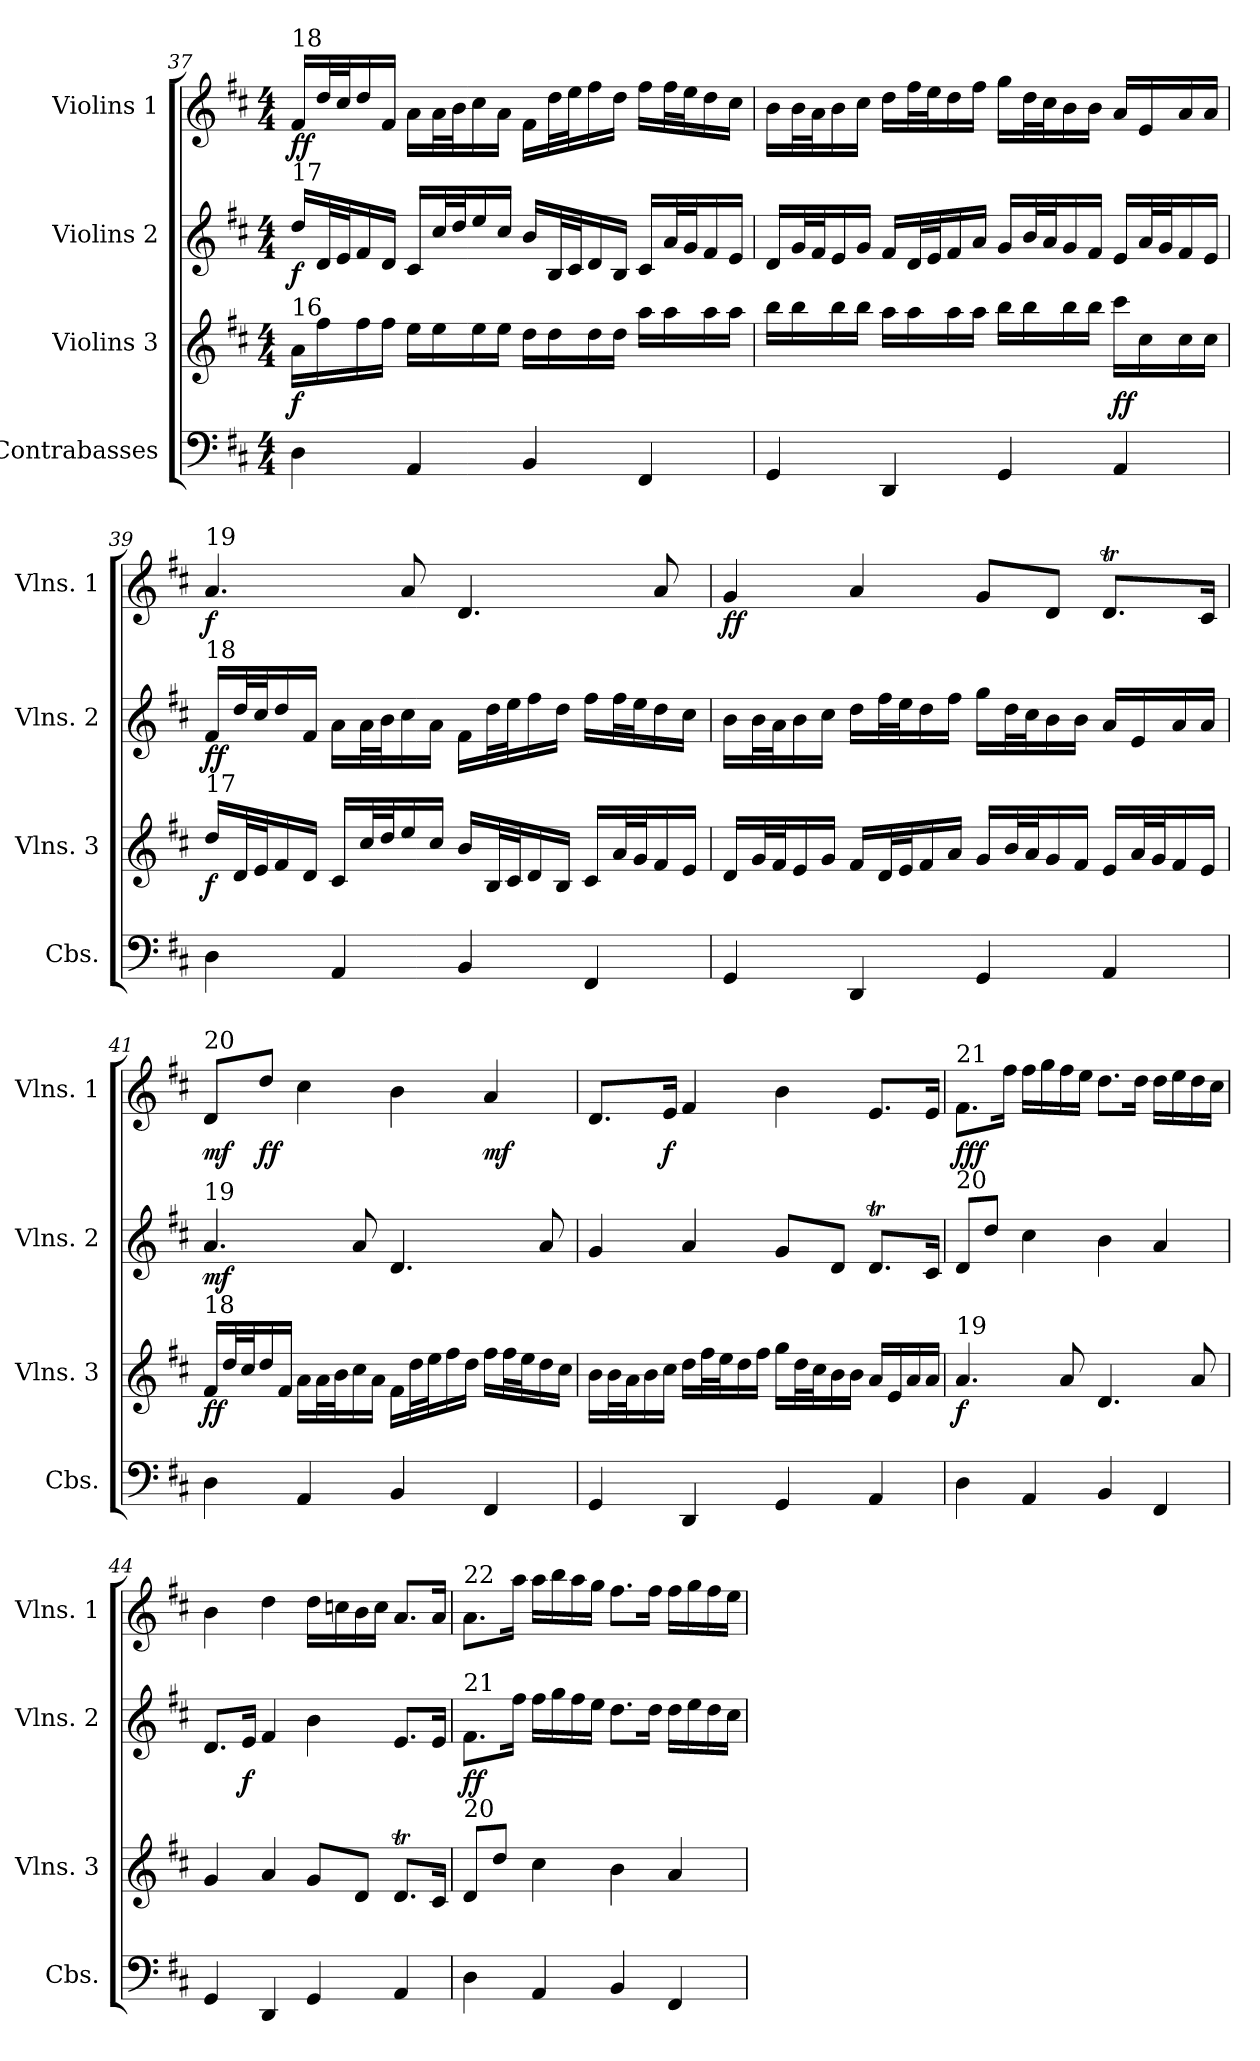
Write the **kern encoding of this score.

**kern	**kern	**dynam	**kern	**dynam	**kern	**dynam
*part4	*part3	*part3	*part2	*part2	*part1	*part1
*staff4	*staff3	*staff3	*staff2	*staff2	*staff1	*staff1
*I"Contrabasses	*I"Violins 3	*	*I"Violins 2	*	*I"Violins 1	*
*I'Cbs.	*I'Vlns. 3	*	*I'Vlns. 2	*	*I'Vlns. 1	*
!!LO:PB:g=z
*clefF4	*clefG2	*	*clefG2	*	*clefG2	*
*k[f#c#]	*k[f#c#]	*	*k[f#c#]	*	*k[f#c#]	*
*M4/4	*M4/4	*	*M4/4	*	*M4/4	*
=37	=37	=37	=37	=37	=37	=37
!	!	!	!	!	!LO:TX:a:t=18	!
!	!	!	!LO:TX:a:t=17	!	!	!
!	!LO:TX:a:t=16	!	!	!	!	!
!	!	!LO:DY:b	!	!LO:DY:b	!	!LO:DY:b
4D\	16a\LL	f	16dd/LL	f	16f#/LL	ff
.	16ff#\	.	32d/L	.	32dd/L	.
.	.	.	32e/J	.	32cc#/J	.
.	16ff#\	.	16f#/	.	16dd/	.
.	16ff#\JJ	.	16d/JJ	.	16f#/JJ	.
4AA/	16ee\LL	.	16c#/LL	.	16a\LL	.
.	16ee\	.	32cc#/L	.	32a\L	.
.	.	.	32dd/J	.	32b\J	.
.	16ee\	.	16ee/	.	16cc#\	.
.	16ee\JJ	.	16cc#/JJ	.	16a\JJ	.
4BB/	16dd\LL	.	16b/LL	.	16f#\LL	.
.	16dd\	.	32B/L	.	32dd\L	.
.	.	.	32c#/J	.	32ee\J	.
.	16dd\	.	16d/	.	16ff#\	.
.	16dd\JJ	.	16B/JJ	.	16dd\JJ	.
4FF#/	16aa\LL	.	16c#/LL	.	16ff#\LL	.
.	16aa\	.	32a/L	.	32ff#\L	.
.	.	.	32g/J	.	32ee\J	.
.	16aa\	.	16f#/	.	16dd\	.
.	16aa\JJ	.	16e/JJ	.	16cc#\JJ	.
!!LO:LB:g=z
=38	=38	=38	=38	=38	=38	=38
4GG/	16bb\LL	.	16d/LL	.	16b\LL	.
.	16bb\	.	32g/L	.	32b\L	.
.	.	.	32f#/J	.	32a\J	.
.	16bb\	.	16e/	.	16b\	.
.	16bb\JJ	.	16g/JJ	.	16cc#\JJ	.
4DD/	16aa\LL	.	16f#/LL	.	16dd\LL	.
.	16aa\	.	32d/L	.	32ff#\L	.
.	.	.	32e/J	.	32ee\J	.
.	16aa\	.	16f#/	.	16dd\	.
.	16aa\JJ	.	16a/JJ	.	16ff#\JJ	.
4GG/	16bb\LL	.	16g/LL	.	16gg\LL	.
.	16bb\	.	32b/L	.	32dd\L	.
.	.	.	32a/J	.	32cc#\J	.
.	16bb\	.	16g/	.	16b\	.
.	16bb\JJ	.	16f#/JJ	.	16b\JJ	.
!	!	!LO:DY:b	!	!	!	!
4AA/	16ccc#\LL	ff	16e/LL	.	16a/LL	.
.	16cc#\	.	32a/L	.	16e/	.
.	.	.	32g/J	.	.	.
.	16cc#\	.	16f#/	.	16a/	.
.	16cc#\JJ	.	16e/JJ	.	16a/JJ	.
!!LO:PB:g=z
=39	=39	=39	=39	=39	=39	=39
!	!	!	!	!	!LO:TX:a:t=19	!
!	!	!	!LO:TX:a:t=18	!	!	!
!	!LO:TX:a:t=17	!	!	!	!	!
!	!	!LO:DY:b	!	!LO:DY:b	!	!LO:DY:b
4D\	16dd/LL	f	16f#/LL	ff	4.a/	f
.	32d/L	.	32dd/L	.	.	.
.	32e/J	.	32cc#/J	.	.	.
.	16f#/	.	16dd/	.	.	.
.	16d/JJ	.	16f#/JJ	.	.	.
4AA/	16c#/LL	.	16a\LL	.	.	.
.	32cc#/L	.	32a\L	.	.	.
.	32dd/J	.	32b\J	.	.	.
.	16ee/	.	16cc#\	.	8a/	.
.	16cc#/JJ	.	16a\JJ	.	.	.
4BB/	16b/LL	.	16f#\LL	.	4.d/	.
.	32B/L	.	32dd\L	.	.	.
.	32c#/J	.	32ee\J	.	.	.
.	16d/	.	16ff#\	.	.	.
.	16B/JJ	.	16dd\JJ	.	.	.
4FF#/	16c#/LL	.	16ff#\LL	.	.	.
.	32a/L	.	32ff#\L	.	.	.
.	32g/J	.	32ee\J	.	.	.
.	16f#/	.	16dd\	.	8a/	.
.	16e/JJ	.	16cc#\JJ	.	.	.
!!LO:LB:g=z
=40	=40	=40	=40	=40	=40	=40
!	!	!	!	!	!	!LO:DY:b
4GG/	16d/LL	.	16b\LL	.	4g/	ff
.	32g/L	.	32b\L	.	.	.
.	32f#/J	.	32a\J	.	.	.
.	16e/	.	16b\	.	.	.
.	16g/JJ	.	16cc#\JJ	.	.	.
4DD/	16f#/LL	.	16dd\LL	.	4a/	.
.	32d/L	.	32ff#\L	.	.	.
.	32e/J	.	32ee\J	.	.	.
.	16f#/	.	16dd\	.	.	.
.	16a/JJ	.	16ff#\JJ	.	.	.
4GG/	16g/LL	.	16gg\LL	.	8g/L	.
.	32b/L	.	32dd\L	.	.	.
.	32a/J	.	32cc#\J	.	.	.
.	16g/	.	16b\	.	8d/J	.
.	16f#/JJ	.	16b\JJ	.	.	.
4AA/	16e/LL	.	16a/LL	.	8.dT/L	.
.	32a/L	.	16e/	.	.	.
.	32g/J	.	.	.	.	.
.	16f#/	.	16a/	.	.	.
.	16e/JJ	.	16a/JJ	.	16c#/Jk	.
=41	=41	=41	=41	=41	=41	=41
!	!	!	!	!	!LO:TX:a:t=20	!
!	!	!	!LO:TX:a:t=19	!	!	!
!	!LO:TX:a:t=18	!	!	!	!	!
!	!	!LO:DY:b	!	!LO:DY:b	!	!LO:DY:b
4D\	16f#/LL	ff	4.a/	mf	8d/L	mf
.	32dd/L	.	.	.	.	.
.	32cc#/J	.	.	.	.	.
!	!	!	!	!	!	!LO:DY:b
.	16dd/	.	.	.	8dd/J	ff
.	16f#/JJ	.	.	.	.	.
4AA/	16a\LL	.	.	.	4cc#\	.
.	32a\L	.	.	.	.	.
.	32b\J	.	.	.	.	.
.	16cc#\	.	8a/	.	.	.
.	16a\JJ	.	.	.	.	.
4BB/	16f#\LL	.	4.d/	.	4b\	.
.	32dd\L	.	.	.	.	.
.	32ee\J	.	.	.	.	.
.	16ff#\	.	.	.	.	.
.	16dd\JJ	.	.	.	.	.
!	!	!	!	!	!	!LO:DY:b
4FF#/	16ff#\LL	.	.	.	4a/	mf
.	32ff#\L	.	.	.	.	.
.	32ee\J	.	.	.	.	.
.	16dd\	.	8a/	.	.	.
.	16cc#\JJ	.	.	.	.	.
!!LO:PB:g=z
=42	=42	=42	=42	=42	=42	=42
4GG/	16b\LL	.	4g/	.	8.d/L	.
.	32b\L	.	.	.	.	.
.	32a\J	.	.	.	.	.
.	16b\	.	.	.	.	.
!	!	!	!	!	!	!LO:DY:b
.	16cc#\JJ	.	.	.	16e/Jk	f
4DD/	16dd\LL	.	4a/	.	4f#/	.
.	32ff#\L	.	.	.	.	.
.	32ee\J	.	.	.	.	.
.	16dd\	.	.	.	.	.
.	16ff#\JJ	.	.	.	.	.
4GG/	16gg\LL	.	8g/L	.	4b\	.
.	32dd\L	.	.	.	.	.
.	32cc#\J	.	.	.	.	.
.	16b\	.	8d/J	.	.	.
.	16b\JJ	.	.	.	.	.
4AA/	16a/LL	.	8.dT/L	.	8.e/L	.
.	16e/	.	.	.	.	.
.	16a/	.	.	.	.	.
.	16a/JJ	.	16c#/Jk	.	16e/Jk	.
=43	=43	=43	=43	=43	=43	=43
!	!	!	!	!	!LO:TX:a:t=21	!
!	!	!	!LO:TX:a:t=20	!	!	!
!	!LO:TX:a:t=19	!	!	!	!	!
!	!	!LO:DY:b	!	!	!	!LO:DY:b
4D\	4.a/	f	8d/L	.	8.f#\L	fff
.	.	.	8dd/J	.	.	.
.	.	.	.	.	16ff#\Jk	.
4AA/	.	.	4cc#\	.	16ff#\LL	.
.	.	.	.	.	16gg\	.
.	8a/	.	.	.	16ff#\	.
.	.	.	.	.	16ee\JJ	.
4BB/	4.d/	.	4b\	.	8.dd\L	.
.	.	.	.	.	16dd\Jk	.
4FF#/	.	.	4a/	.	16dd\LL	.
.	.	.	.	.	16ee\	.
.	8a/	.	.	.	16dd\	.
.	.	.	.	.	16cc#\JJ	.
!!LO:LB:g=z
=44	=44	=44	=44	=44	=44	=44
4GG/	4g/	.	8.d/L	.	4b\	.
!	!	!	!	!LO:DY:b	!	!
.	.	.	16e/Jk	f	.	.
4DD/	4a/	.	4f#/	.	4dd\	.
4GG/	8g/L	.	4b\	.	16dd\LL	.
.	.	.	.	.	16ccn\	.
.	8d/J	.	.	.	16b\	.
.	.	.	.	.	16cc\JJ	.
4AA/	8.dT/L	.	8.e/L	.	8.a/L	.
.	16c#/Jk	.	16e/Jk	.	16a/Jk	.
=45	=45	=45	=45	=45	=45	=45
!	!	!	!	!	!LO:TX:a:t=22	!
!	!	!	!LO:TX:a:t=21	!	!	!
!	!LO:TX:a:t=20	!	!	!	!	!
!	!	!	!	!LO:DY:b	!	!
4D\	8d/L	.	8.f#\L	ff	8.a\L	.
.	8dd/J	.	.	.	.	.
.	.	.	16ff#\Jk	.	16aa\Jk	.
4AA/	4cc#\	.	16ff#\LL	.	16aa\LL	.
.	.	.	16gg\	.	16bb\	.
.	.	.	16ff#\	.	16aa\	.
.	.	.	16ee\JJ	.	16gg\JJ	.
4BB/	4b\	.	8.dd\L	.	8.ff#\L	.
.	.	.	16dd\Jk	.	16ff#\Jk	.
4FF#/	4a/	.	16dd\LL	.	16ff#\LL	.
.	.	.	16ee\	.	16gg\	.
.	.	.	16dd\	.	16ff#\	.
.	.	.	16cc#\JJ	.	16ee\JJ	.
=	=	=	=	=	=	=
*-	*-	*-	*-	*-	*-	*-
